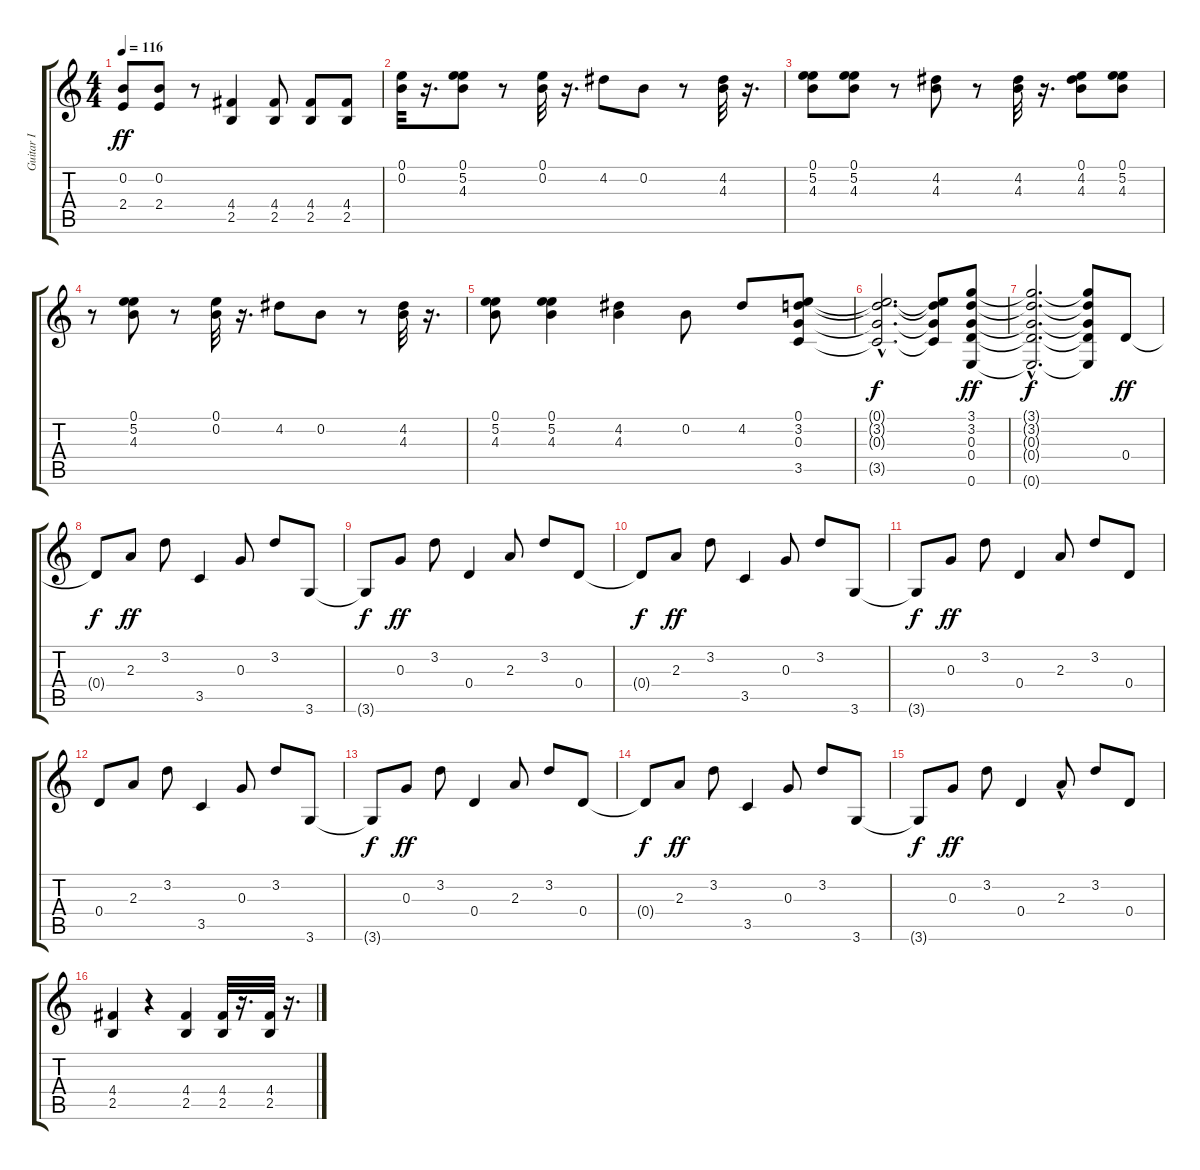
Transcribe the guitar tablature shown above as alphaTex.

\track ("Guitar I" "Guitar I") {instrument distortionguitar}
\staff {score tabs}
\tuning (E4 B3 G3 D3 A2 E2) {hide}
\ts (4 4)
\tempo 116
\clef g2
\ks c
(0.2 2.4).8{dy ff} (0.2 2.4).8 r.8 (4.4 2.5).4 (4.4 2.5).8 (4.4 2.5).8 (4.4 2.5).8 |
(0.1 0.2).32 r.16{d} (0.1 5.2 4.3).8 r.8 (0.1 0.2).32 r.16{d} 4.2.8 0.2.8 r.8 (4.2 4.3).32 r.16{d} |
(0.1 5.2 4.3).8 (0.1 5.2 4.3).8 r.8 (4.2 4.3).8 r.8 (4.2 4.3).32 r.16{d} (0.1 4.2 4.3).8 (0.1 5.2 4.3).8 |
r.8 (0.1 5.2 4.3).8 r.8 (0.1 0.2).32 r.16{d} 4.2.8 0.2.8 r.8 (4.2 4.3).32 r.16{d} |
(0.1 5.2 4.3).8 (0.1 5.2 4.3).4 (4.2 4.3).4 0.2.8 4.2.8 (0.1 3.2 0.3 3.5).8 |
(0.1{hac t} 3.2{hac t} 0.3{hac t} 3.5{hac t}).2{d dy f} (0.1{t} 3.2{t} 0.3{t} 3.5{t}).8 (3.1 3.2 0.3 0.4 0.6).8{dy ff} |
(3.1{hac t} 3.2{hac t} 0.3{hac t} 0.4{hac t} 0.6{hac t}).2{d dy f} (3.1{t} 3.2{t} 0.3{t} 0.4{t} 0.6{t}).8 0.4.8{dy ff} |
0.4{t}.8{dy f} 2.3.8{dy ff} 3.2.8 3.5.4 0.3.8 3.2.8 3.6.8 |
3.6{t}.8{dy f} 0.3.8{dy ff} 3.2.8 0.4.4 2.3.8 3.2.8 0.4.8 |
0.4{t}.8{dy f} 2.3.8{dy ff} 3.2.8 3.5.4 0.3.8 3.2.8 3.6.8 |
3.6{t}.8{dy f} 0.3.8{dy ff} 3.2.8 0.4.4 2.3.8 3.2.8 0.4.8 |
0.4.8 2.3.8 3.2.8 3.5.4 0.3.8 3.2.8 3.6.8 |
3.6{t}.8{dy f} 0.3.8{dy ff} 3.2.8 0.4.4 2.3.8 3.2.8 0.4.8 |
0.4{t}.8{dy f} 2.3.8{dy ff} 3.2.8 3.5.4 0.3.8 3.2.8 3.6.8 |
3.6{t}.8{dy f} 0.3.8{dy ff} 3.2.8 0.4.4 2.3{hac}.8 3.2.8 0.4.8 |
(4.4 2.5).4 r.4 (4.4 2.5).4 (4.4 2.5).32 r.16{d} (4.4 2.5).32 r.16{d}
